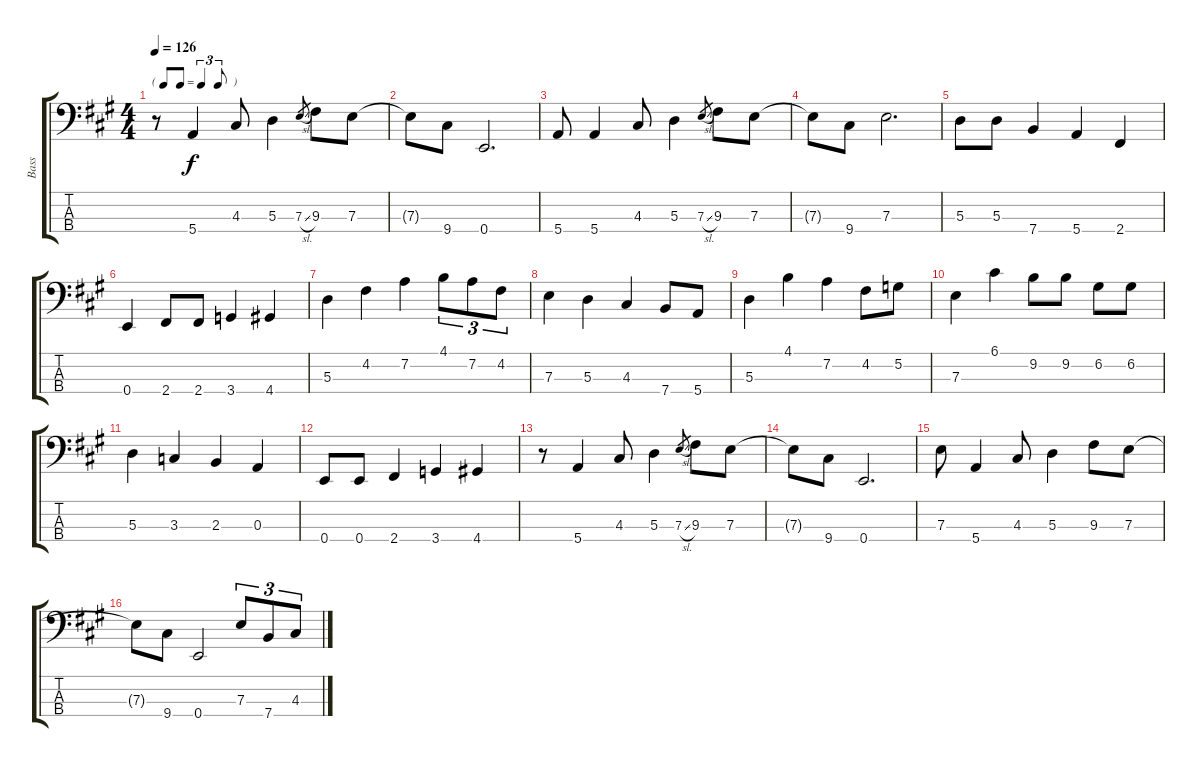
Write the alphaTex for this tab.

\track ("Bass" "Bass") {instrument electricbasspick}
\staff {score tabs}
\tuning (G2 D2 A1 E1) {hide}
\ts (4 4)
\tf triplet8th
\tempo 126
\clef f4
\ks a
r.8{dy f} 5.4.4 4.3.8 5.3.4 7.3{sl}.8{gr} 9.3.8 7.3.8 |
7.3{t}.8 9.4.8 0.4.2{d} |
5.4.8 5.4.4 4.3.8 5.3.4 7.3{sl}.8{gr} 9.3.8 7.3.8 |
7.3{t}.8 9.4.8 7.3.2{d} |
5.3.8 5.3.8 7.4.4 5.4.4 2.4.4 |
0.4.4 2.4.8 2.4.8 3.4.4 4.4.4 |
5.3.4 4.2.4 7.2.4 4.1.8{tu (3 2)} 7.2.8{tu (3 2)} 4.2.8{tu (3 2)} |
7.3.4 5.3.4 4.3.4 7.4.8 5.4.8 |
5.3.4 4.1.4 7.2.4 4.2.8 5.2.8 |
7.3.4 6.1.4 9.2.8 9.2.8 6.2.8 6.2.8 |
5.3.4 3.3.4 2.3.4 0.3.4 |
0.4.8 0.4.8 2.4.4 3.4.4 4.4.4 |
r.8 5.4.4 4.3.8 5.3.4 7.3{sl}.8{gr} 9.3.8 7.3.8 |
7.3{t}.8 9.4.8 0.4.2{d} |
7.3.8 5.4.4 4.3.8 5.3.4 9.3.8 7.3.8 |
7.3{t}.8 9.4.8 0.4.2 7.3.8{tu (3 2)} 7.4.8{tu (3 2)} 4.3.8{tu (3 2)}
